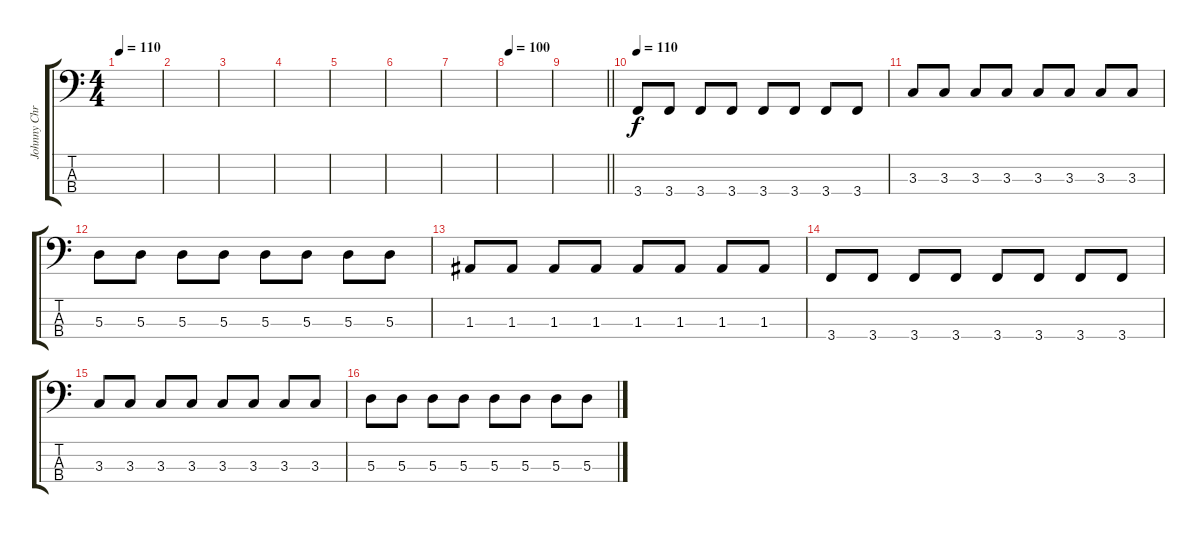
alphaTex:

\track ("Johnny Christ" "Johnny Chr") {instrument electricbasspick}
\staff {score tabs}
\tuning (G2 D2 A1 D1) {hide}
\ts (4 4)
\tempo 110
\clef f4
\ks c
|
|
|
|
|
|
|
\tempo 100
|
\barLineRight lightlight
|
\tempo 110
3.4.8 3.4.8 3.4.8 3.4.8 3.4.8 3.4.8 3.4.8 3.4.8 |
3.3.8 3.3.8 3.3.8 3.3.8 3.3.8 3.3.8 3.3.8 3.3.8 |
5.3.8 5.3.8 5.3.8 5.3.8 5.3.8 5.3.8 5.3.8 5.3.8 |
1.3.8 1.3.8 1.3.8 1.3.8 1.3.8 1.3.8 1.3.8 1.3.8 |
3.4.8 3.4.8 3.4.8 3.4.8 3.4.8 3.4.8 3.4.8 3.4.8 |
3.3.8 3.3.8 3.3.8 3.3.8 3.3.8 3.3.8 3.3.8 3.3.8 |
5.3.8 5.3.8 5.3.8 5.3.8 5.3.8 5.3.8 5.3.8 5.3.8
